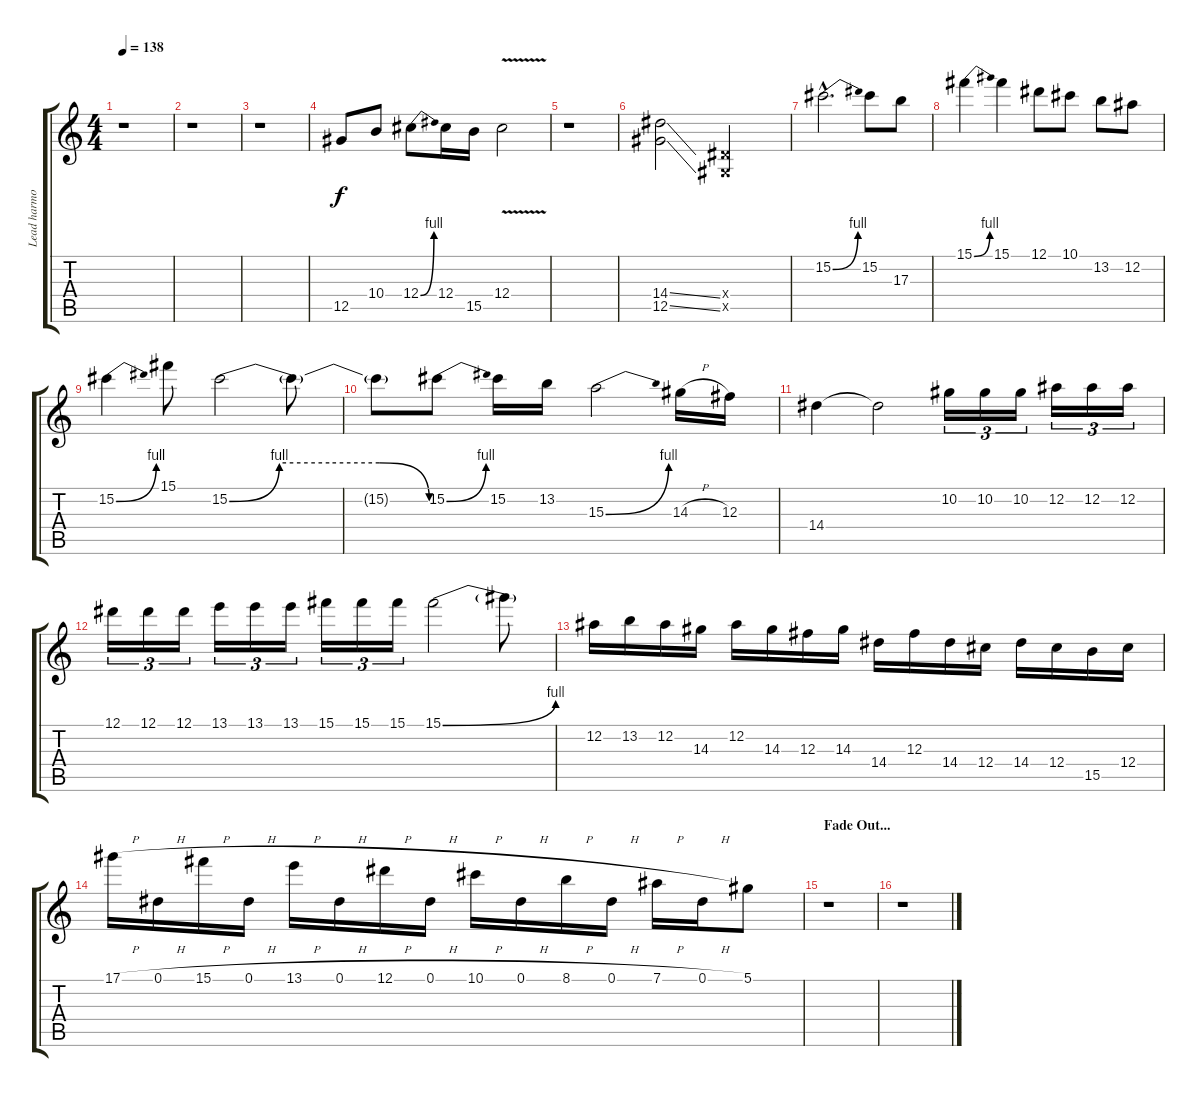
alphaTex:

\track ("Lead harmony" "Lead harmo") {instrument overdrivenguitar}
\staff {score tabs}
\tuning (Eb4 Bb3 Gb3 Db3 Ab2 Eb2) {hide}
\ts (4 4)
\tempo 138
\clef g2
\ks c
r.1{dy f} |
r.1 |
r.1 |
12.5.8 10.4.8 12.4{be (bend 0 0 60 4)}.8 12.4.16 15.5.16 12.4{v}.2 |
r.1 |
(14.4{ss} 12.5{ss}).2 (2.4{x} 0.5{x}).2 |
15.2{be (bend 0 0 60 4) hac}.2{d} 15.2.8 17.3.8 |
15.1{be (bend 0 0 60 4)}.4 15.1.4 12.1.8 10.1.8 13.2.8 12.2.8 |
15.2{be (bend 0 0 60 4)}.4 15.1.8 15.2{be (custom 0 0 15 4 30 4 45 4 60 0)}.2 15.2{t}.8 |
15.2{t}.8 15.2{be (bend 0 0 60 4)}.8 15.2.16 13.2.16 15.3{be (bend 0 0 60 4)}.2 14.3{h}.16 12.3.16 |
14.4.4 14.4{t}.2 10.2.16{tu (3 2)} 10.2.16{tu (3 2)} 10.2.16{tu (3 2)} 12.2.16{tu (3 2)} 12.2.16{tu (3 2)} 12.2.16{tu (3 2)} |
12.1.16{tu (3 2)} 12.1.16{tu (3 2)} 12.1.16{tu (3 2)} 13.1.16{tu (3 2)} 13.1.16{tu (3 2)} 13.1.16{tu (3 2)} 15.1.16{tu (3 2)} 15.1.16{tu (3 2)} 15.1.16{tu (3 2)} 15.1{be (bend 0 0 60 4)}.2 15.1{t}.8 |
12.2.16 13.2.16 12.2.16 14.3.16 12.2.16 14.3.16 12.3.16 14.3.16 14.4.16 12.3.16 14.4.16 12.4.16 14.4.16 12.4.16 15.5.16 12.4.16 |
17.1{h}.16 0.1{h}.16 15.1{h}.16 0.1{h}.16 13.1{h}.16 0.1{h}.16 12.1{h}.16 0.1{h}.16 10.1{h}.16 0.1{h}.16 8.1{h}.16 0.1{h}.16 7.1{h}.16 0.1{h}.16 5.1.8 |
\section ("" "Fade Out...")
r.1 |
r.1
